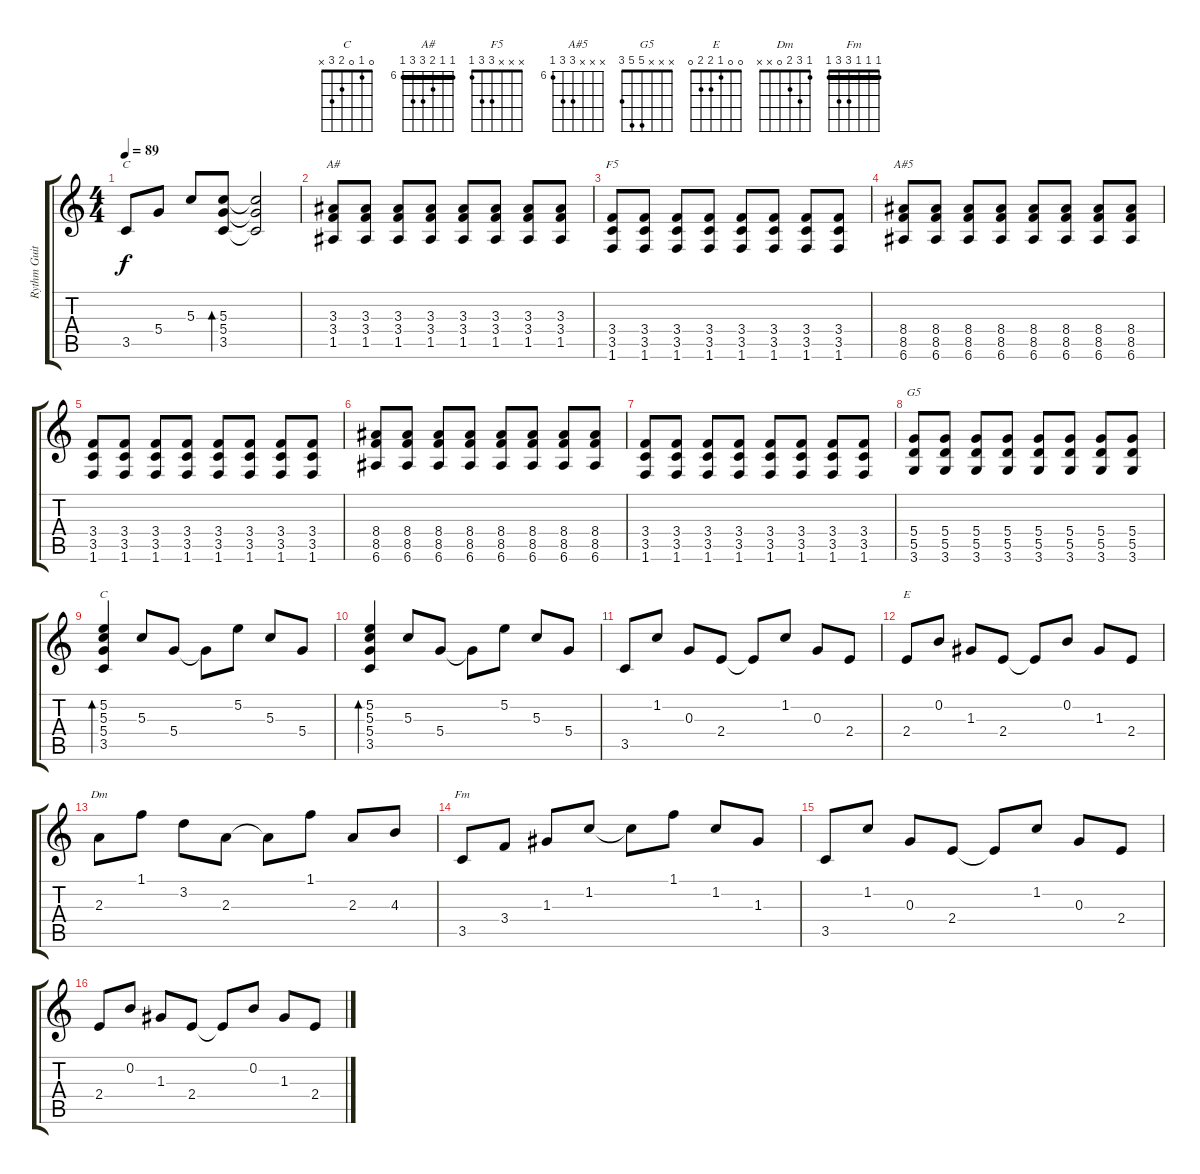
\track ("Rythm Guitar" "Rythm Guit") {instrument overdrivenguitar}
\staff {score tabs}
\tuning (E4 B3 G3 D3 A2 E2) {hide}
\chord ("C" 3 5 5 5 3 x) {barre 3}
\chord ("A#" 6 6 7 8 8 6) {firstfret 6 barre 6}
\chord ("F5" x x x 3 3 1)
\chord ("A#5" x x x 8 8 6) {firstfret 6}
\chord ("G5" x x x 5 5 3)
\chord ("C" 0 1 0 2 3 x)
\chord ("E" 0 0 1 2 2 0)
\chord ("Dm" 1 3 2 0 x x)
\chord ("Fm" 1 1 1 3 3 1) {barre 1}
\ts (4 4)
\tempo 89
\clef g2
\ks c
3.5.8{ch "C" dy f} 5.4.8 5.3.8 (5.3 5.4 3.5).8{bd 120} (5.3{t} 5.4{t} 3.5{t}).2 |
(3.3 3.4 1.5).8{ch "A#"} (3.3 3.4 1.5).8 (3.3 3.4 1.5).8 (3.3 3.4 1.5).8 (3.3 3.4 1.5).8 (3.3 3.4 1.5).8 (3.3 3.4 1.5).8 (3.3 3.4 1.5).8 |
(3.4 3.5 1.6).8{ch "F5"} (3.4 3.5 1.6).8 (3.4 3.5 1.6).8 (3.4 3.5 1.6).8 (3.4 3.5 1.6).8 (3.4 3.5 1.6).8 (3.4 3.5 1.6).8 (3.4 3.5 1.6).8 |
(8.4 8.5 6.6).8{ch "A#5"} (8.4 8.5 6.6).8 (8.4 8.5 6.6).8 (8.4 8.5 6.6).8 (8.4 8.5 6.6).8 (8.4 8.5 6.6).8 (8.4 8.5 6.6).8 (8.4 8.5 6.6).8 |
(3.4 3.5 1.6).8 (3.4 3.5 1.6).8 (3.4 3.5 1.6).8 (3.4 3.5 1.6).8 (3.4 3.5 1.6).8 (3.4 3.5 1.6).8 (3.4 3.5 1.6).8 (3.4 3.5 1.6).8 |
(8.4 8.5 6.6).8 (8.4 8.5 6.6).8 (8.4 8.5 6.6).8 (8.4 8.5 6.6).8 (8.4 8.5 6.6).8 (8.4 8.5 6.6).8 (8.4 8.5 6.6).8 (8.4 8.5 6.6).8 |
(3.4 3.5 1.6).8 (3.4 3.5 1.6).8 (3.4 3.5 1.6).8 (3.4 3.5 1.6).8 (3.4 3.5 1.6).8 (3.4 3.5 1.6).8 (3.4 3.5 1.6).8 (3.4 3.5 1.6).8 |
(5.4 5.5 3.6).8{ch "G5"} (5.4 5.5 3.6).8 (5.4 5.5 3.6).8 (5.4 5.5 3.6).8 (5.4 5.5 3.6).8 (5.4 5.5 3.6).8 (5.4 5.5 3.6).8 (5.4 5.5 3.6).8 |
(5.2 5.3 5.4 3.5).4{bd 120 ch "C"} 5.3.8 5.4.8 5.4{t}.8 5.2.8 5.3.8 5.4.8 |
(5.2 5.3 5.4 3.5).4{bd 120} 5.3.8 5.4.8 5.4{t}.8 5.2.8 5.3.8 5.4.8 |
3.5.8 1.2.8 0.3.8 2.4.8 2.4{t}.8 1.2.8 0.3.8 2.4.8 |
2.4.8{ch "E"} 0.2.8 1.3.8 2.4.8 2.4{t}.8 0.2.8 1.3.8 2.4.8 |
2.3.8{ch "Dm"} 1.1.8 3.2.8 2.3.8 2.3{t}.8 1.1.8 2.3.8 4.3.8 |
3.5.8{ch "Fm"} 3.4.8 1.3.8 1.2.8 1.2{t}.8 1.1.8 1.2.8 1.3.8 |
3.5.8 1.2.8 0.3.8 2.4.8 2.4{t}.8 1.2.8 0.3.8 2.4.8 |
2.4.8 0.2.8 1.3.8 2.4.8 2.4{t}.8 0.2.8 1.3.8 2.4.8
